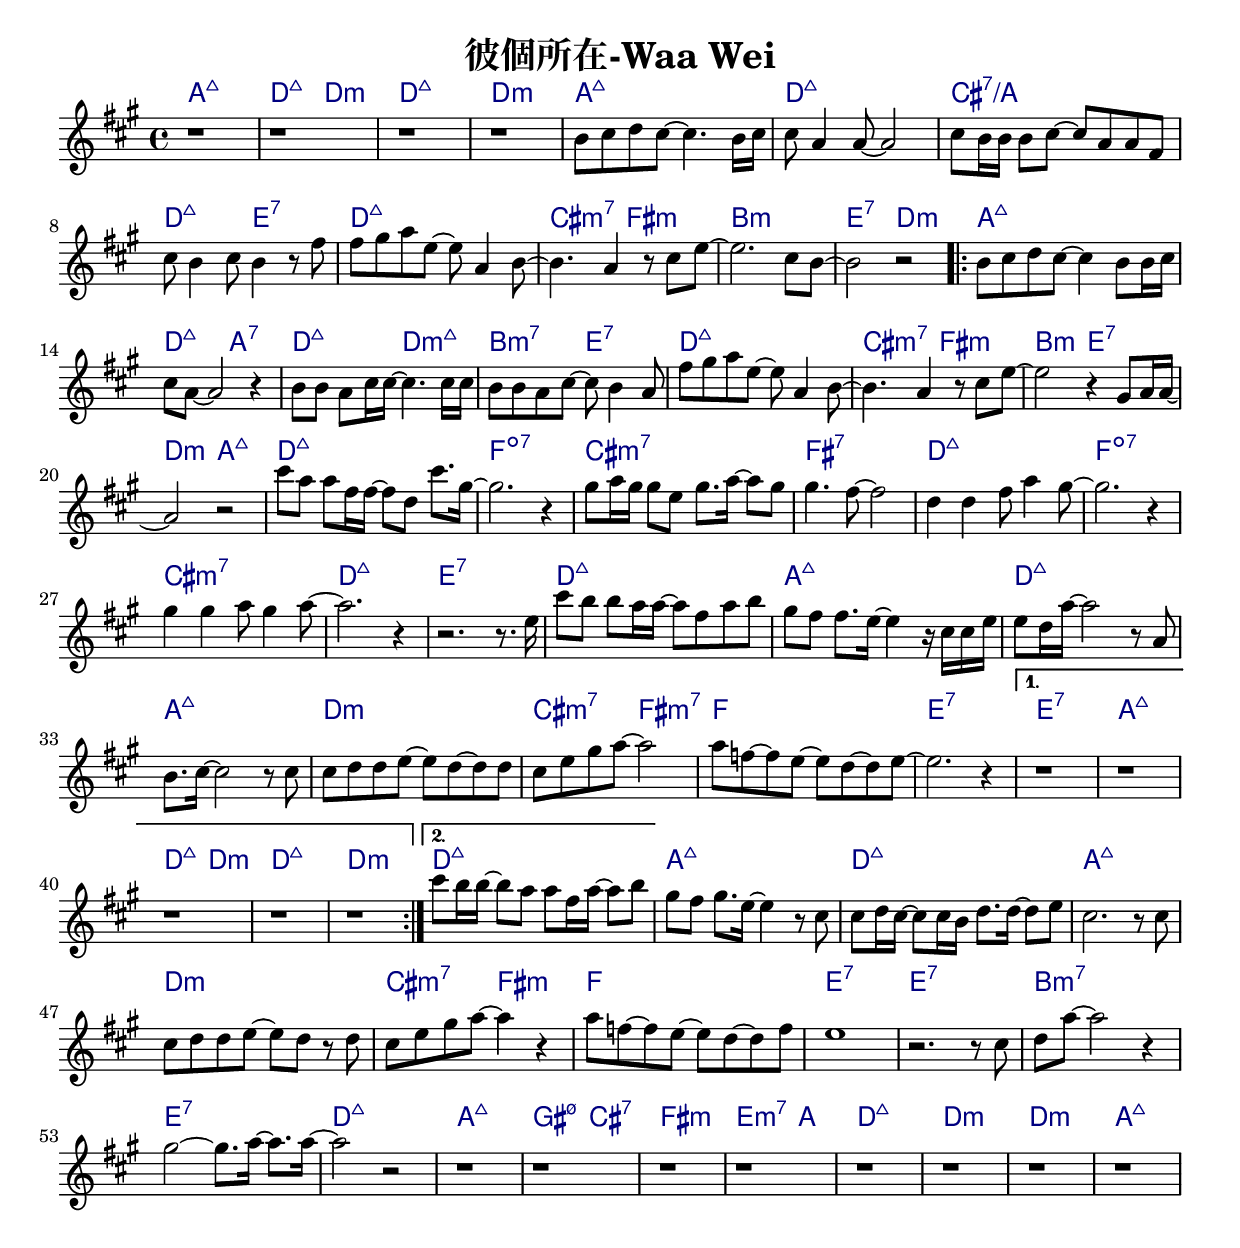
\header {
  title = "彼個所在-Waa Wei"
  composer = ""
}



\score
 { 
  <<
  
  \chords { 
  
    a1:maj7 | d2:maj7 d:m | d1:maj7 | d:m |

    a1:maj7 | d:maj7 | cis:7/a | d2:maj7 e:7 |
    d1:maj7 | cis2:m7 fis:m | b1:m | e2:7 d:m |

    \repeat volta 2 {
  
      a1:maj7 | d2:maj7 a:7 | d:maj7 d:m7+| b:m7 e:7 |
      d1:maj7 | cis2:m7 fis:m | b2:m e:7 | d:m a:maj7 |

      d1:maj7 | f:dim7 |
      cis:m7 | fis:7 |
      d:maj7 | f:dim7 |
      cis:m7 | d:maj7 | e:7 |

      d1:maj7 | a:maj7 |
      d:maj7 | a:maj7 |
      d:m | cis2:m7 fis:m7 |
      f1 | e1:7 |
      }
  
    \alternative {
      { e1:7 | a:maj7 | d2:maj7 d:m | d1:maj7 | d:m |}
      { d1:maj7 |}
      }

    a:maj7 |
    d:maj7 | a:maj7 |
    d:m | cis2:m7 fis:m |
    f1 | e:7 | e:7 |
    b:m7 | e:7 |

    d:maj7 | a:maj7 | gis2:m7 5- cis:7 | fis1:m | e2.:m7 a4: |
    d1:maj7 | d:m | d:m | a:maj7 |

    }
  
  \relative a' { \key a \major  \time 4/4
  
    r1 |r |r | r |

    b8 cis d cis~ cis4. b16 cis |
    cis8 a4 a8~ a2 |
    cis8 b16 b16 b8 cis~ cis a a fis |
    cis' b4 cis8 b4 r8 fis' |
    fis gis a e~ e a,4 b8~ |
    b4. a4 r8 cis e~ |
    e2. cis8 b~ |
    b2 r|
  
    \repeat volta 2 {
      b8 cis d cis~ cis4 b8 b16 cis |
      cis8 a8~ a2 r4 |
      b8 b a cis16 cis~ cis4. cis16 cis |
      b8 b a cis~ cis b4 a8 |
      fis' gis a e~ e a,4 b8~ |
      b4. a4 r8 cis e~ |
      e2 r4 gis,8 a16 a~|
      a2 r|
  
      cis'8 a a fis16 fis~ fis8 d cis'8. gis16~ |
      gis2. r4 |
      gis8 a16 gis gis8 e gis8. a16~ a8 gis |
      gis4. fis8~ fis2 |
      d4 d fis8 a4 gis8~ |
      gis2. r4 |
      gis4 gis a8 gis4 a8~ |
      a2. r4 | r2. r8. e16 |
  
      cis'8 b b a16 a~ a8 fis a b|
      gis fis fis8. e16~ e4 r16 cis cis e|
      e8 d16 a'16~ a2 r8 a, |
      b8. cis16~cis2 r8 cis |
      cis d d e~ e d~ d d |
      cis e gis a~a2 |
      a8 f~ f e~e d~d e~ | e2. r4 |
      }

    \alternative {
      { r1 | r | r | r | r |}
      { cis'8 b16 b~ b8 a a fis16 a~ a8 b |}
      }

  
    gis fis gis8. e16~ e4 r8 cis |
    cis d16 cis~ cis8 cis16 b d8. d16~ d8 e |
    cis2. r8 cis |
    cis d d e~ e d r d |
    cis e gis a~ a4 r |
    a8 f~ f e~ e d~ d f |
    e1 |
    r2. r8 cis |
    d a'~ a2 r4 |
    gis2~ gis8. a16~ a8. a16~ |
    a2 r2 |

    r1 | r | r | r |
    r1 | r | r | r |  

    }
  >>
  \layout {
    \override ChordName.color = #(x11-color 'navy)
    indent = #0
    line-width = #190 } 
  \midi {}
}